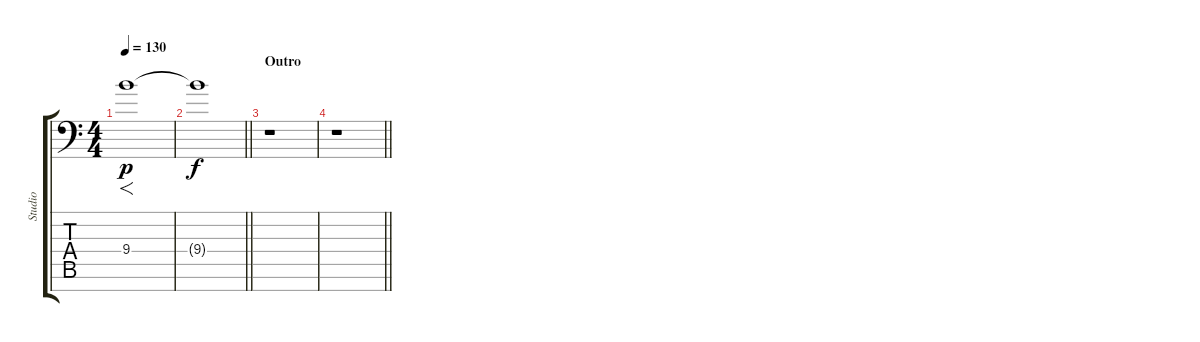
\track ("Studio" "Studio") {instrument distortionguitar}
\staff {score tabs}
\tuning (E4 B3 G3 D3 A2 E2 C-1) {hide}
\ts (4 4)
\tempo 130
\clef f4
\ks c
9.4.1{f dy p} |
\barLineRight lightlight
9.4{t}.1{dy f} |
\section ("" "Outro")
r.1 |
\barLineRight lightlight
r.1
